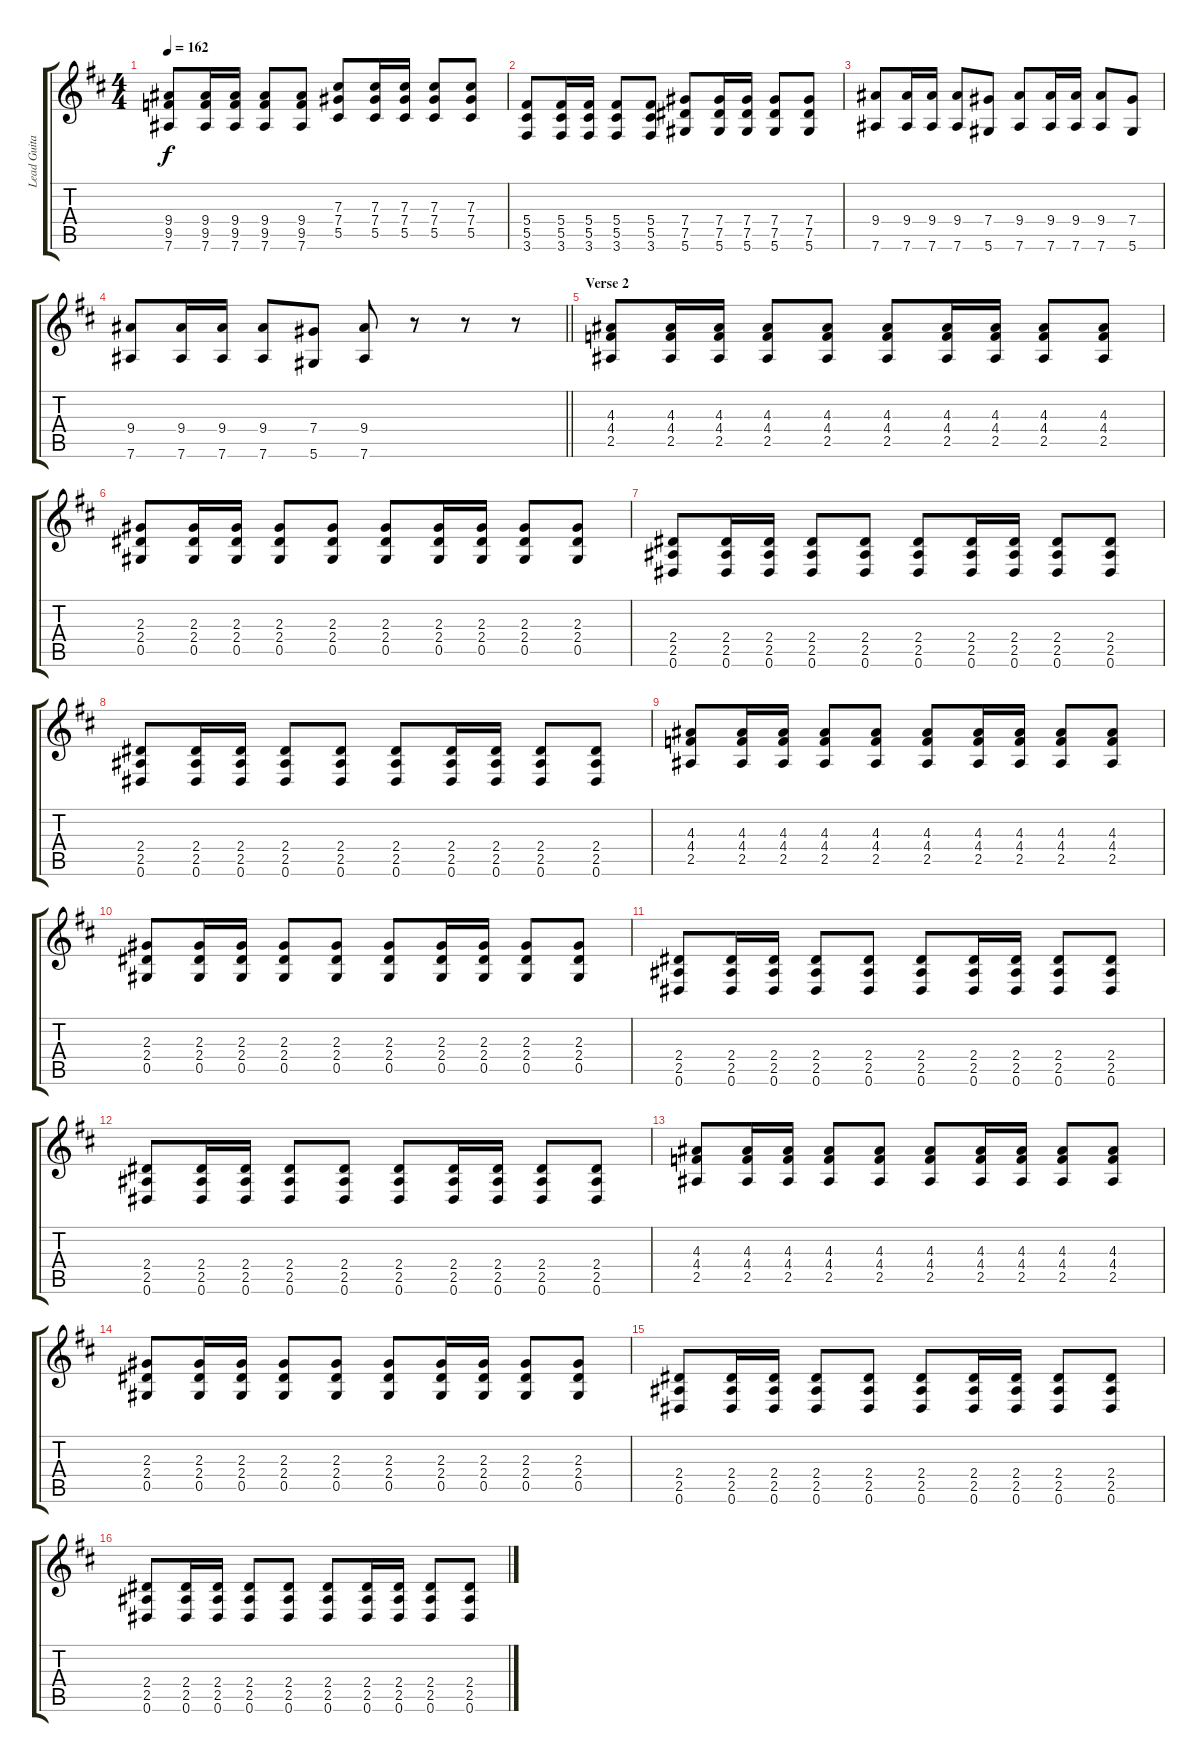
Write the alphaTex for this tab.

\track ("Lead Guitar" "Lead Guita") {instrument overdrivenguitar}
\staff {score tabs}
\tuning (Eb4 Bb3 Gb3 Db3 Ab2 Eb2) {hide}
\ts (4 4)
\tempo 162
\clef g2
\ks d
(9.4 9.5 7.6).8{dy f} (9.4 9.5 7.6).16 (9.4 9.5 7.6).16 (9.4 9.5 7.6).8 (9.4 9.5 7.6).8 (7.3 7.4 5.5).8 (7.3 7.4 5.5).16 (7.3 7.4 5.5).16 (7.3 7.4 5.5).8 (7.3 7.4 5.5).8 |
(5.4 5.5 3.6).8 (5.4 5.5 3.6).16 (5.4 5.5 3.6).16 (5.4 5.5 3.6).8 (5.4 5.5 3.6).8 (7.4 7.5 5.6).8 (7.4 7.5 5.6).16 (7.4 7.5 5.6).16 (7.4 7.5 5.6).8 (7.4 7.5 5.6).8 |
(9.4 7.6).8 (9.4 7.6).16 (9.4 7.6).16 (9.4 7.6).8 (7.4 5.6).8 (9.4 7.6).8 (9.4 7.6).16 (9.4 7.6).16 (9.4 7.6).8 (7.4 5.6).8 |
\barLineRight lightlight
(9.4 7.6).8 (9.4 7.6).16 (9.4 7.6).16 (9.4 7.6).8 (7.4 5.6).8 (9.4 7.6).8 r.8 r.8 r.8 |
\section ("" "Verse 2")
(4.3 4.4 2.5).8 (4.3 4.4 2.5).16 (4.3 4.4 2.5).16 (4.3 4.4 2.5).8 (4.3 4.4 2.5).8 (4.3 4.4 2.5).8 (4.3 4.4 2.5).16 (4.3 4.4 2.5).16 (4.3 4.4 2.5).8 (4.3 4.4 2.5).8 |
(2.3 2.4 0.5).8 (2.3 2.4 0.5).16 (2.3 2.4 0.5).16 (2.3 2.4 0.5).8 (2.3 2.4 0.5).8 (2.3 2.4 0.5).8 (2.3 2.4 0.5).16 (2.3 2.4 0.5).16 (2.3 2.4 0.5).8 (2.3 2.4 0.5).8 |
(2.4 2.5 0.6).8 (2.4 2.5 0.6).16 (2.4 2.5 0.6).16 (2.4 2.5 0.6).8 (2.4 2.5 0.6).8 (2.4 2.5 0.6).8 (2.4 2.5 0.6).16 (2.4 2.5 0.6).16 (2.4 2.5 0.6).8 (2.4 2.5 0.6).8 |
(2.4 2.5 0.6).8 (2.4 2.5 0.6).16 (2.4 2.5 0.6).16 (2.4 2.5 0.6).8 (2.4 2.5 0.6).8 (2.4 2.5 0.6).8 (2.4 2.5 0.6).16 (2.4 2.5 0.6).16 (2.4 2.5 0.6).8 (2.4 2.5 0.6).8 |
(4.3 4.4 2.5).8 (4.3 4.4 2.5).16 (4.3 4.4 2.5).16 (4.3 4.4 2.5).8 (4.3 4.4 2.5).8 (4.3 4.4 2.5).8 (4.3 4.4 2.5).16 (4.3 4.4 2.5).16 (4.3 4.4 2.5).8 (4.3 4.4 2.5).8 |
(2.3 2.4 0.5).8 (2.3 2.4 0.5).16 (2.3 2.4 0.5).16 (2.3 2.4 0.5).8 (2.3 2.4 0.5).8 (2.3 2.4 0.5).8 (2.3 2.4 0.5).16 (2.3 2.4 0.5).16 (2.3 2.4 0.5).8 (2.3 2.4 0.5).8 |
(2.4 2.5 0.6).8 (2.4 2.5 0.6).16 (2.4 2.5 0.6).16 (2.4 2.5 0.6).8 (2.4 2.5 0.6).8 (2.4 2.5 0.6).8 (2.4 2.5 0.6).16 (2.4 2.5 0.6).16 (2.4 2.5 0.6).8 (2.4 2.5 0.6).8 |
(2.4 2.5 0.6).8 (2.4 2.5 0.6).16 (2.4 2.5 0.6).16 (2.4 2.5 0.6).8 (2.4 2.5 0.6).8 (2.4 2.5 0.6).8 (2.4 2.5 0.6).16 (2.4 2.5 0.6).16 (2.4 2.5 0.6).8 (2.4 2.5 0.6).8 |
(4.3 4.4 2.5).8 (4.3 4.4 2.5).16 (4.3 4.4 2.5).16 (4.3 4.4 2.5).8 (4.3 4.4 2.5).8 (4.3 4.4 2.5).8 (4.3 4.4 2.5).16 (4.3 4.4 2.5).16 (4.3 4.4 2.5).8 (4.3 4.4 2.5).8 |
(2.3 2.4 0.5).8 (2.3 2.4 0.5).16 (2.3 2.4 0.5).16 (2.3 2.4 0.5).8 (2.3 2.4 0.5).8 (2.3 2.4 0.5).8 (2.3 2.4 0.5).16 (2.3 2.4 0.5).16 (2.3 2.4 0.5).8 (2.3 2.4 0.5).8 |
(2.4 2.5 0.6).8 (2.4 2.5 0.6).16 (2.4 2.5 0.6).16 (2.4 2.5 0.6).8 (2.4 2.5 0.6).8 (2.4 2.5 0.6).8 (2.4 2.5 0.6).16 (2.4 2.5 0.6).16 (2.4 2.5 0.6).8 (2.4 2.5 0.6).8 |
(2.4 2.5 0.6).8 (2.4 2.5 0.6).16 (2.4 2.5 0.6).16 (2.4 2.5 0.6).8 (2.4 2.5 0.6).8 (2.4 2.5 0.6).8 (2.4 2.5 0.6).16 (2.4 2.5 0.6).16 (2.4 2.5 0.6).8 (2.4 2.5 0.6).8
